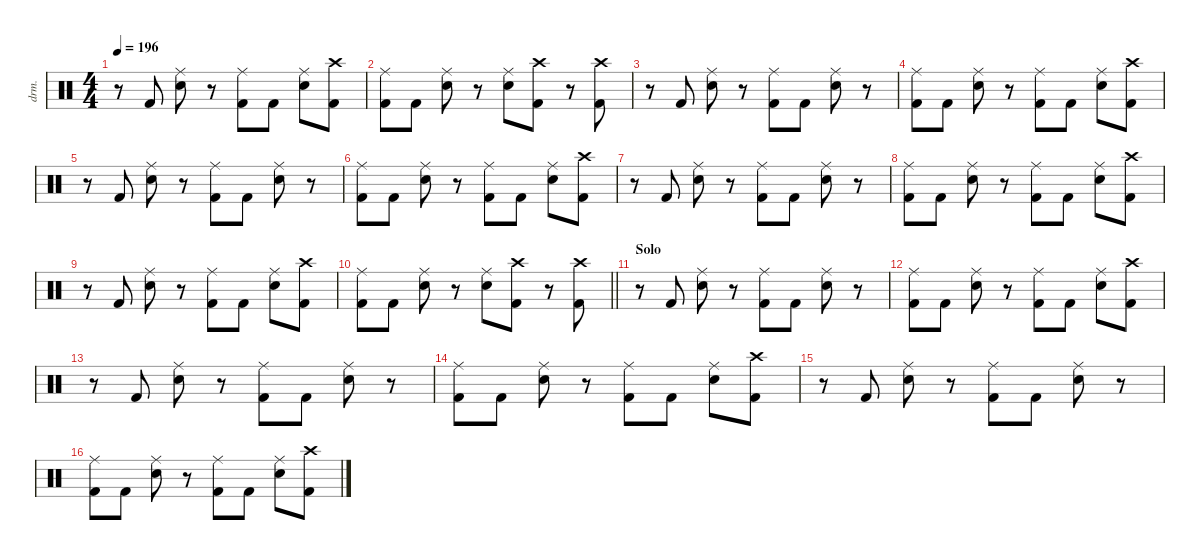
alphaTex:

\defaultSystemsLayout 4
\hideDynamics
\bracketExtendMode nobrackets
\track ("Menza" "drm.") {instrument percussion}
\staff {score}
\articulation defaults
\ts (4 4)
\tempo 196
\clef neutral
\ks c
r.8{dy fff} "Kick (hit) 2".8 ("Ride (middle)" "Snare (hit) 2").8{dy ff} r.8 ("Ride (middle)" "Kick (hit) 2").8 "Kick (hit) 2".8{dy fff} ("Ride (middle)" "Snare (hit) 2").8{dy ff} ("Crash high (hit)" "Kick (hit) 2").8 |
("Ride (middle)" "Kick (hit) 2").8 "Kick (hit) 2".8{dy fff} ("Ride (middle)" "Snare (hit) 2").8{dy ff} r.8 ("Ride (middle)" "Snare (hit) 2").8 ("Crash high (hit)" "Kick (hit) 2").8 r.8 ("Crash high (hit)" "Kick (hit) 2").8{dy fff} |
r.8 "Kick (hit) 2".8 ("Ride (middle)" "Snare (hit) 2").8{dy ff} r.8 ("Ride (middle)" "Kick (hit) 2").8 "Kick (hit) 2".8{dy fff} ("Ride (middle)" "Snare (hit) 2").8{dy ff} r.8 |
("Ride (middle)" "Kick (hit) 2").8 "Kick (hit) 2".8{dy fff} ("Ride (middle)" "Snare (hit) 2").8{dy ff} r.8 ("Ride (middle)" "Kick (hit) 2").8 "Kick (hit) 2".8{dy fff} ("Ride (middle)" "Snare (hit) 2").8{dy ff} ("Crash high (hit)" "Kick (hit) 2").8{dy fff} |
r.8 "Kick (hit) 2".8 ("Ride (middle)" "Snare (hit) 2").8{dy ff} r.8 ("Ride (middle)" "Kick (hit) 2").8 "Kick (hit) 2".8{dy fff} ("Ride (middle)" "Snare (hit) 2").8{dy ff} r.8 |
("Ride (middle)" "Kick (hit) 2").8 "Kick (hit) 2".8{dy fff} ("Ride (middle)" "Snare (hit) 2").8{dy ff} r.8 ("Ride (middle)" "Kick (hit) 2").8 "Kick (hit) 2".8{dy fff} ("Ride (middle)" "Snare (hit) 2").8{dy ff} ("Crash high (hit)" "Kick (hit) 2").8{dy fff} |
r.8 "Kick (hit) 2".8 ("Ride (middle)" "Snare (hit) 2").8{dy ff} r.8 ("Ride (middle)" "Kick (hit) 2").8 "Kick (hit) 2".8{dy fff} ("Ride (middle)" "Snare (hit) 2").8{dy ff} r.8 |
("Ride (middle)" "Kick (hit) 2").8 "Kick (hit) 2".8{dy fff} ("Ride (middle)" "Snare (hit) 2").8{dy ff} r.8 ("Ride (middle)" "Kick (hit) 2").8 "Kick (hit) 2".8{dy fff} ("Ride (middle)" "Snare (hit) 2").8{dy ff} ("Crash high (hit)" "Kick (hit) 2").8{dy fff} |
r.8 "Kick (hit) 2".8 ("Ride (middle)" "Snare (hit) 2").8{dy ff} r.8 ("Ride (middle)" "Kick (hit) 2").8 "Kick (hit) 2".8{dy fff} ("Ride (middle)" "Snare (hit) 2").8{dy ff} ("Crash high (hit)" "Kick (hit) 2").8 |
\barLineRight lightlight
("Ride (middle)" "Kick (hit) 2").8 "Kick (hit) 2".8{dy fff} ("Ride (middle)" "Snare (hit) 2").8{dy ff} r.8 ("Ride (middle)" "Snare (hit) 2").8 ("Crash high (hit)" "Kick (hit) 2").8 r.8 ("Crash high (hit)" "Kick (hit) 2").8{dy fff} |
\section ("" "Solo")
r.8 "Kick (hit) 2".8 ("Ride (middle)" "Snare (hit) 2").8{dy ff} r.8 ("Ride (middle)" "Kick (hit) 2").8 "Kick (hit) 2".8{dy fff} ("Ride (middle)" "Snare (hit) 2").8{dy ff} r.8 |
("Ride (middle)" "Kick (hit) 2").8 "Kick (hit) 2".8{dy fff} ("Ride (middle)" "Snare (hit) 2").8{dy ff} r.8 ("Ride (middle)" "Kick (hit) 2").8 "Kick (hit) 2".8{dy fff} ("Ride (middle)" "Snare (hit) 2").8{dy ff} ("Crash high (hit)" "Kick (hit) 2").8{dy fff} |
r.8 "Kick (hit) 2".8 ("Ride (middle)" "Snare (hit) 2").8{dy ff} r.8 ("Ride (middle)" "Kick (hit) 2").8 "Kick (hit) 2".8{dy fff} ("Ride (middle)" "Snare (hit) 2").8{dy ff} r.8 |
("Ride (middle)" "Kick (hit) 2").8 "Kick (hit) 2".8{dy fff} ("Ride (middle)" "Snare (hit) 2").8{dy ff} r.8 ("Ride (middle)" "Kick (hit) 2").8 "Kick (hit) 2".8{dy fff} ("Ride (middle)" "Snare (hit) 2").8{dy ff} ("Crash high (hit)" "Kick (hit) 2").8{dy fff} |
r.8 "Kick (hit) 2".8 ("Ride (middle)" "Snare (hit) 2").8{dy ff} r.8 ("Ride (middle)" "Kick (hit) 2").8 "Kick (hit) 2".8{dy fff} ("Ride (middle)" "Snare (hit) 2").8{dy ff} r.8 |
("Ride (middle)" "Kick (hit) 2").8 "Kick (hit) 2".8{dy fff} ("Ride (middle)" "Snare (hit) 2").8{dy ff} r.8 ("Ride (middle)" "Kick (hit) 2").8 "Kick (hit) 2".8{dy fff} ("Ride (middle)" "Snare (hit) 2").8{dy ff} ("Crash high (hit)" "Kick (hit) 2").8{dy fff}
